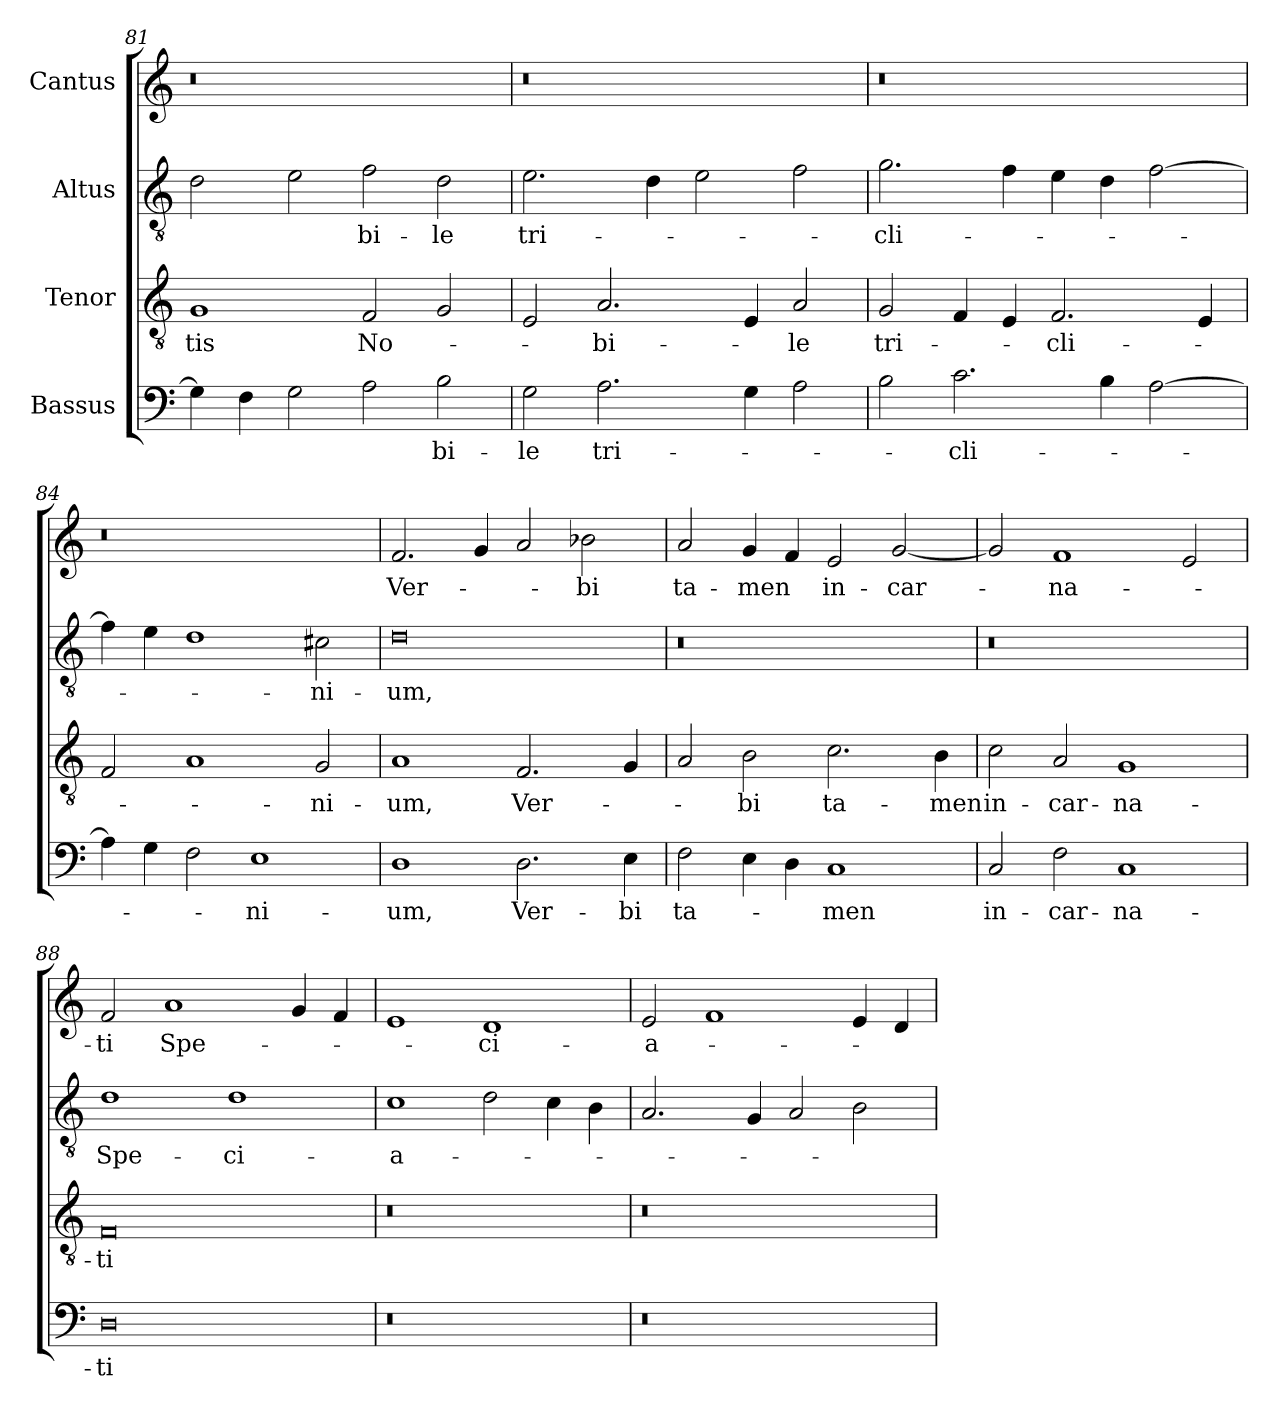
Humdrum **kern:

**kern	**text	**kern	**text	**kern	**text	**kern	**text
*part4	*part4	*part3	*part3	*part2	*part2	*part1	*part1
*staff4	*staff4	*staff3	*staff3	*staff2	*staff2	*staff1	*staff1
*I"Bassus	*	*I"Tenor	*	*I"Altus	*	*I"Cantus	*
*clefF4	*	*clefGv2	*	*clefGv2	*	*clefG2	*
*k[]	*	*k[]	*	*k[]	*	*k[]	*
*C:	*	*C:	*	*C:	*	*C:	*
=81	=81	=81	=81	=81	=81	=81	=81
4G\]	.	1G/	-tis	2d\	.	0r	.
4F\	.	.	.	.	.	.	.
2G\	.	.	.	2e\	.	.	.
2A\	.	2F/	No-	2f\	-bi-	.	.
2B\	-bi-	2G/	.	2d\	-le	.	.
=82	=82	=82	=82	=82	=82	=82	=82
2G\	-le	2E/	.	2.e\	tri-	0r	.
2.A\	tri-	2.A/	-bi-	.	.	.	.
.	.	.	.	4d\	.	.	.
.	.	.	.	2e\	.	.	.
4G\	.	4E/	.	.	.	.	.
2A\	.	2A/	-le	2f\	.	.	.
!!LO:LB:g=z
=83	=83	=83	=83	=83	=83	=83	=83
2B\	.	2G/	tri-	2.g\	-cli-	0r	.
2.c\	-cli-	4F/	.	.	.	.	.
.	.	4E/	.	4f\	.	.	.
.	.	2.F/	-cli-	4e\	.	.	.
4B\	.	.	.	4d\	.	.	.
[2A\	.	.	.	[2f\	.	.	.
.	.	4E/	.	.	.	.	.
=84	=84	=84	=84	=84	=84	=84	=84
4A\]	.	2F/	.	4f\]	.	0r	.
4G\	.	.	.	4e\	.	.	.
2F\	.	1A/	.	1d\	.	.	.
1E\	-ni-	.	.	.	.	.	.
.	.	2G/	-ni-	2c#X\	-ni-	.	.
=85	=85	=85	=85	=85	=85	=85	=85
1D\	-um,	1A/	-um,	0d\	-um,	2.f/	Ver-
.	.	.	.	.	.	4g/	.
!	!LO:LY:i	!	!	!	!	!	!
2.D\	Ver-	2.F/	Ver-	.	.	2a/	.
.	.	.	.	.	.	2b-X\	-bi
!	!LO:LY:i	!	!	!	!	!	!
4E\	-bi	4G/	.	.	.	.	.
=86	=86	=86	=86	=86	=86	=86	=86
!	!LO:LY:i	!	!	!	!	!	!
2F\	ta-	2A/	.	0r	.	2a/	ta-
4E\	.	2B\	-bi	.	.	4g/	-men
4D\	.	.	.	.	.	4f/	.
!	!LO:LY:i	!	!	!	!	!	!
1C/	-men	2.c\	ta-	.	.	2e/	in-
.	.	.	.	.	.	[2g/	-car-
.	.	4B\	-men	.	.	.	.
=87	=87	=87	=87	=87	=87	=87	=87
!	!LO:LY:i	!	!	!	!	!	!
2C/	in-	2c\	in-	0r	.	2g/]	.
!	!LO:LY:i	!	!	!	!	!	!
2F\	-car-	2A/	-car-	.	.	1f/	-na-
!	!LO:LY:i	!	!	!	!	!	!
1C/	-na-	1G/	-na-	.	.	.	.
.	.	.	.	.	.	2e/	.
!!LO:LB:g=z
=88	=88	=88	=88	=88	=88	=88	=88
!	!LO:LY:i	!	!	!	!	!	!
0D\	-ti	0F/	-ti	1d\	Spe-	2f/	-ti
.	.	.	.	.	.	1a/	Spe-
.	.	.	.	1d\	-ci-	.	.
.	.	.	.	.	.	4g/	.
.	.	.	.	.	.	4f/	.
=89	=89	=89	=89	=89	=89	=89	=89
0r	.	0r	.	1c\	-a-	1e/	.
.	.	.	.	2d\	.	1d/	-ci-
.	.	.	.	4c\	.	.	.
.	.	.	.	4B\	.	.	.
=90	=90	=90	=90	=90	=90	=90	=90
0r	.	0r	.	2.A/	.	2e/	-a-
.	.	.	.	.	.	1f/	.
.	.	.	.	4G/	.	.	.
.	.	.	.	2A/	.	.	.
.	.	.	.	2B\	.	4e/	.
.	.	.	.	.	.	4d/	.
=	=	=	=	=	=	=	=
*-	*-	*-	*-	*-	*-	*-	*-
